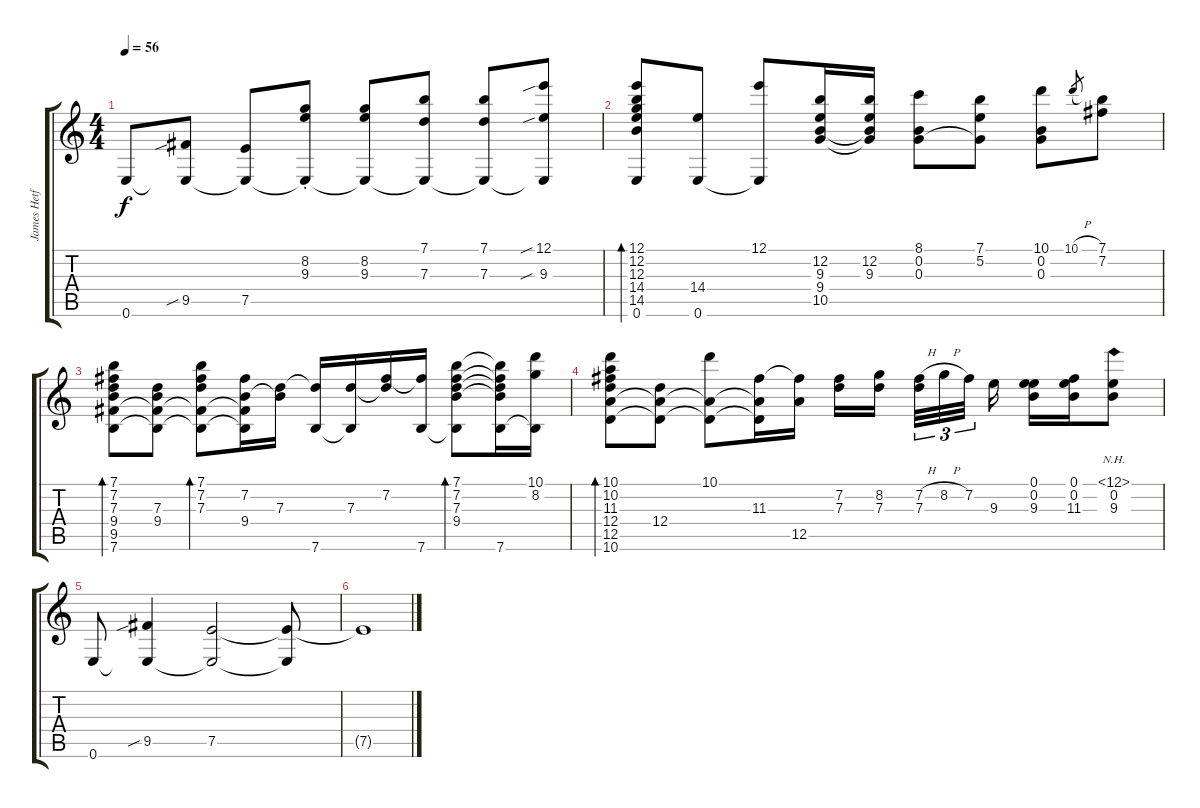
\track ("James Hetfield" "James Hetf") {instrument distortionguitar}
\staff {score tabs}
\tuning (E4 B3 G3 D3 A2 E2) {hide}
\ts (4 4)
\tempo 56
\clef g2
\ks c
0.6.8{dy f} (9.5{sib} 0.6{t}).8 (7.5 0.6{t}).8 (8.2{st} 9.3{st} 0.6{t}).8 (8.2 9.3 0.6{t}).8 (7.1 7.3 0.6{t}).8 (7.1 7.3 0.6{t}).8 (12.1{sib} 9.3{sib} 0.6{t}).8 |
(12.1 12.2 12.3 14.4 14.5 0.6).8{bd 60} (14.4 0.6).8 (12.1 0.6{t}).8 (12.2 9.3 9.4 10.5).16 (12.2 9.3 9.4{t} 10.5{t}).16 (8.1 0.2 0.3).8 (7.1 5.2 0.3{t}).8 (10.1 0.2 0.3).8 10.1{h}.8{gr} (7.1 7.2).8 |
(7.1 7.2 7.3 9.4 9.5 7.6).8{bd 60} (7.3 9.4 9.5{t} 7.6{t}).8 (7.1 7.2 7.3 9.5{t} 7.6{t}).8{bd 60} (7.2 9.4 9.5{t} 7.6{t}).16 (7.3 9.4{t}).16 (7.3{t} 7.6).16 (7.3 7.6{t}).16 (7.2 7.3{t}).16 (7.2{t} 7.6).16 (7.1 7.2 7.3 9.4 7.6{t}).8{bd 60} (7.1{t} 7.2{t} 7.3{t} 9.4{t} 7.6).16 (10.1 8.2 7.6{t}).16 |
(10.1 10.2 11.3 12.4 12.5 10.6).8{bd 60} (12.4 12.5{t} 10.6{t}).8 (10.1 12.5{t} 10.6{t}).8 (11.3 12.5{t} 10.6{t}).16 (11.3{t} 12.5).16 (7.2 7.3).16 (8.2 7.3).16{beam splitsecondary} (7.2{h} 7.3).32{tu (3 2)} 8.2{h}.32{tu (3 2)} 7.2.32{tu (3 2) beam splitsecondary} 9.3.16 (0.1 0.2 9.3).16 (0.1 0.2 11.3).16 (12.1{nh} 0.2 9.3).8 |
0.6.8 (9.5{sib} 0.6{t}).4 (7.5 0.6{t}).2 (7.5{t} 0.6{t}).8 |
7.5{t}.1
